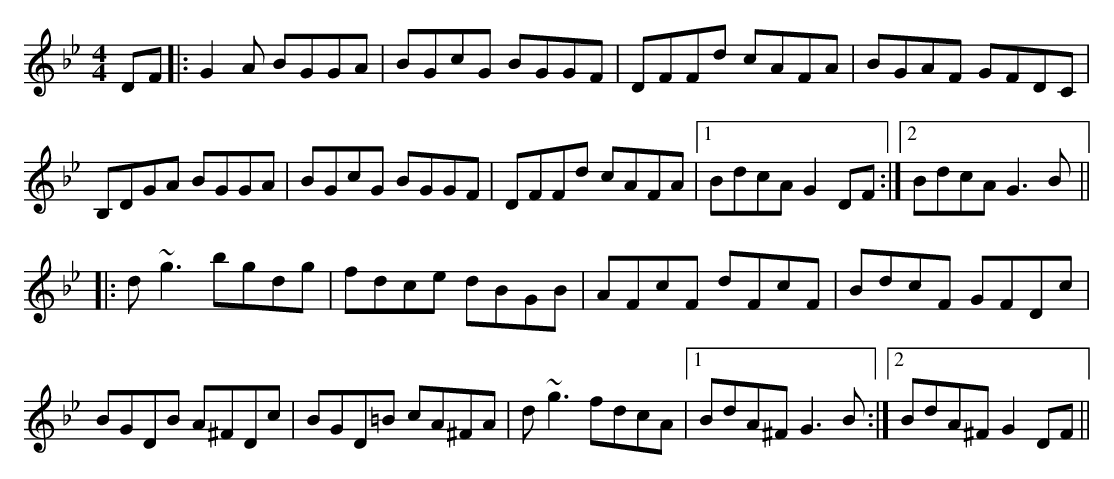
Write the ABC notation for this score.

X:1
M:4/4
K:Gmin
DF|:G2 A BGGA|BGcG BGGF|DFFd cAFA|BGAF GFDC|
B,DGA BGGA|BGcG BGGF|DFFd cAFA|1 BdcA G2 DF:|2 BdcA G3 B||
|:d ~g3 bgdg|fdce dBGB|AFcF dFcF|BdcF GFDc|
BGDB A^FDc|BGD=B cA^FA|d ~g3 fdcA|1 BdA^F G3 B:|2 BdA^F G2 DF||
